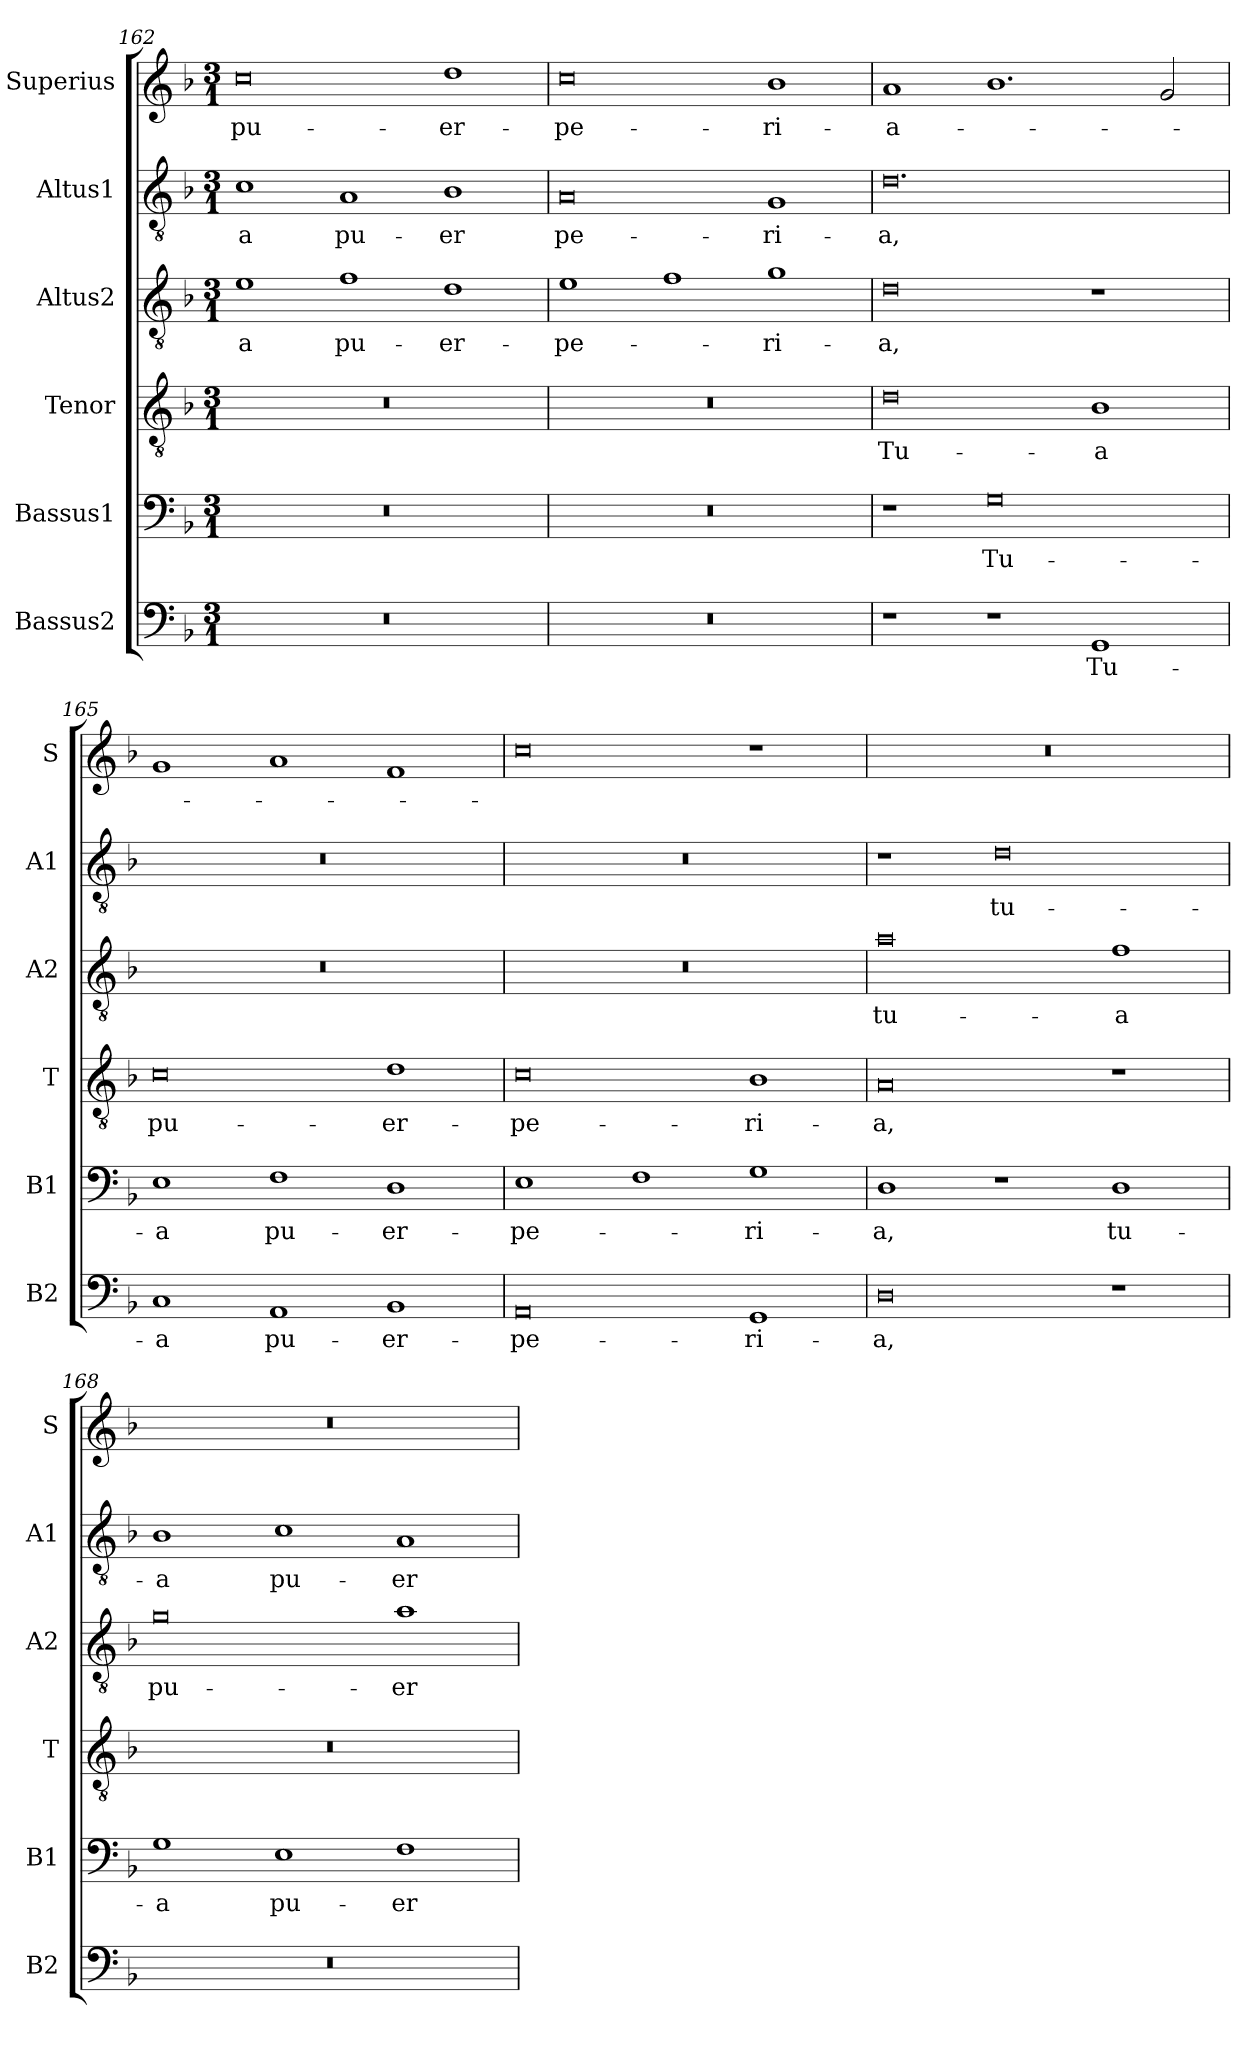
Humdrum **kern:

**kern	**text	**kern	**text	**kern	**text	**kern	**text	**kern	**text	**kern	**text
*part6	*part6	*part5	*part5	*part4	*part4	*part3	*part3	*part2	*part2	*part1	*part1
*staff6	*staff6	*staff5	*staff5	*staff4	*staff4	*staff3	*staff3	*staff2	*staff2	*staff1	*staff1
*I"Bassus2	*	*I"Bassus1	*	*I"Tenor	*	*I"Altus2	*	*I"Altus1	*	*I"Superius	*
*I'B2	*	*I'B1	*	*I'T	*	*I'A2	*	*I'A1	*	*I'S	*
*clefF4	*	*clefF4	*	*clefGv2	*	*clefGv2	*	*clefGv2	*	*clefG2	*
*k[b-]	*	*k[b-]	*	*k[b-]	*	*k[b-]	*	*k[b-]	*	*k[b-]	*
*M3/1	*	*M3/1	*	*M3/1	*	*M3/1	*	*M3/1	*	*M3/1	*
=162	=162	=162	=162	=162	=162	=162	=162	=162	=162	=162	=162
0.r	.	0.r	.	0.r	.	1e	-a	1c	-a	0cc	pu-
.	.	.	.	.	.	1f	pu-	1A	pu-	.	.
.	.	.	.	.	.	1d	-er-	1B-	-er	1dd	-er-
=163	=163	=163	=163	=163	=163	=163	=163	=163	=163	=163	=163
0.r	.	0.r	.	0.r	.	1e	-pe-	0A	pe-	0cc	-pe-
.	.	.	.	.	.	1f	.	.	.	.	.
.	.	.	.	.	.	1g	-ri-	1G	-ri-	1b-	-ri-
=164	=164	=164	=164	=164	=164	=164	=164	=164	=164	=164	=164
1r	.	1r	.	0d	Tu-	0d	-a,	0.d	-a,	1a	-a-
1r	.	0G	Tu-	.	.	.	.	.	.	1.b-	.
1GG	Tu-	.	.	1B-	-a	1r	.	.	.	.	.
.	.	.	.	.	.	.	.	.	.	2g/	.
=165	=165	=165	=165	=165	=165	=165	=165	=165	=165	=165	=165
1C	-a	1E	-a	0c	pu-	0.r	.	0.r	.	1g	.
1AA	pu-	1F	pu-	.	.	.	.	.	.	1a	.
1BB-	-er-	1D	-er-	1d	-er-	.	.	.	.	1f	.
=166	=166	=166	=166	=166	=166	=166	=166	=166	=166	=166	=166
0AA	-pe-	1E	-pe-	0c	-pe-	0.r	.	0.r	.	0cc	.
.	.	1F	.	.	.	.	.	.	.	.	.
1GG	-ri-	1G	-ri-	1B-	-ri-	.	.	.	.	1r	.
=167	=167	=167	=167	=167	=167	=167	=167	=167	=167	=167	=167
0D	-a,	1D	-a,	0A	-a,	0a	tu-	1r	.	0.r	.
.	.	1r	.	.	.	.	.	0d	tu-	.	.
1r	.	1D	tu-	1r	.	1f	-a	.	.	.	.
=168	=168	=168	=168	=168	=168	=168	=168	=168	=168	=168	=168
0.r	.	1G	-a	0.r	.	0g	pu-	1B-	-a	0.r	.
.	.	1E	pu-	.	.	.	.	1c	pu-	.	.
.	.	1F	-er-	.	.	1a	-er-	1A	-er-	.	.
=	=	=	=	=	=	=	=	=	=	=	=
*-	*-	*-	*-	*-	*-	*-	*-	*-	*-	*-	*-
